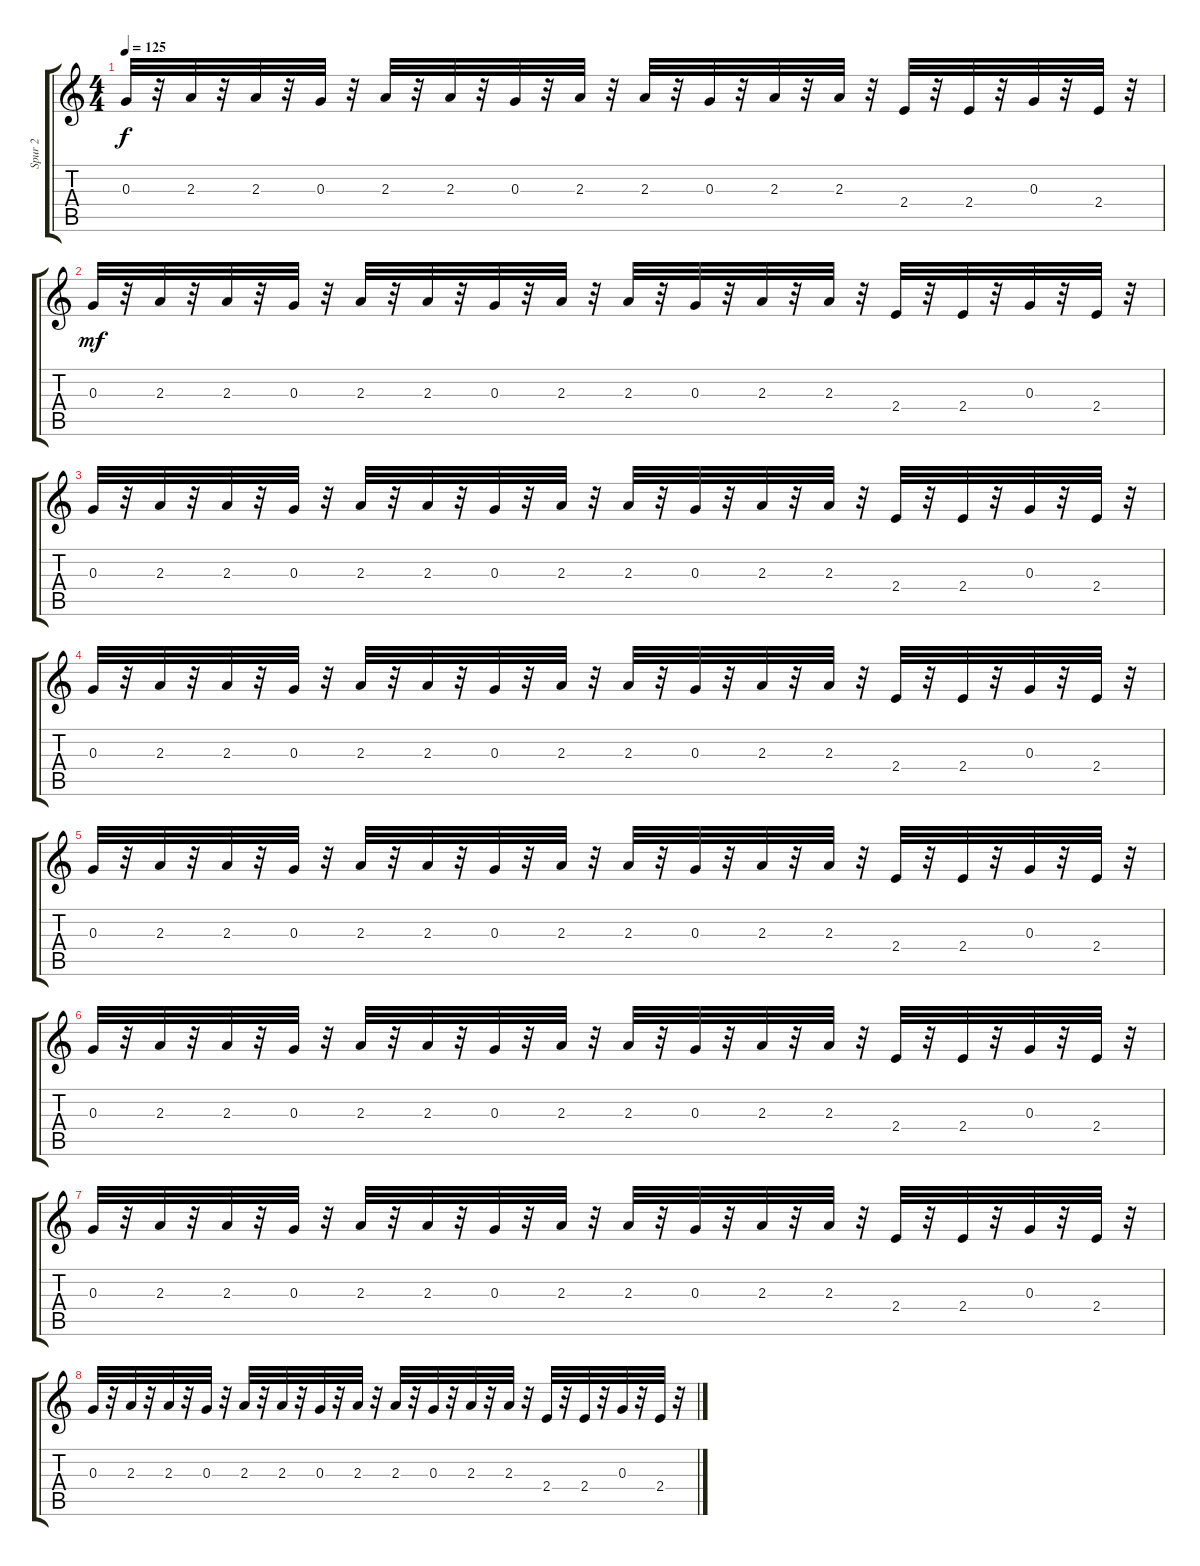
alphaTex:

\track ("Spur 2" "Spur 2") {instrument overdrivenguitar}
\staff {score tabs}
\tuning (E4 B3 G3 D3 A2 E2) {hide}
\ts (4 4)
\tempo 125
\clef g2
\ks c
0.3.32{dy f} r.32 2.3.32 r.32 2.3.32 r.32 0.3.32 r.32 2.3.32 r.32 2.3.32 r.32 0.3.32 r.32 2.3.32 r.32 2.3.32 r.32 0.3.32 r.32 2.3.32 r.32 2.3.32 r.32 2.4.32 r.32 2.4.32 r.32 0.3.32 r.32 2.4.32 r.32 |
0.3.32{dy mf} r.32 2.3.32 r.32 2.3.32 r.32 0.3.32 r.32 2.3.32 r.32 2.3.32 r.32 0.3.32 r.32 2.3.32 r.32 2.3.32 r.32 0.3.32 r.32 2.3.32 r.32 2.3.32 r.32 2.4.32 r.32 2.4.32 r.32 0.3.32 r.32 2.4.32 r.32 |
0.3.32 r.32 2.3.32 r.32 2.3.32 r.32 0.3.32 r.32 2.3.32 r.32 2.3.32 r.32 0.3.32 r.32 2.3.32 r.32 2.3.32 r.32 0.3.32 r.32 2.3.32 r.32 2.3.32 r.32 2.4.32 r.32 2.4.32 r.32 0.3.32 r.32 2.4.32 r.32 |
0.3.32 r.32 2.3.32 r.32 2.3.32 r.32 0.3.32 r.32 2.3.32 r.32 2.3.32 r.32 0.3.32 r.32 2.3.32 r.32 2.3.32 r.32 0.3.32 r.32 2.3.32 r.32 2.3.32 r.32 2.4.32 r.32 2.4.32 r.32 0.3.32 r.32 2.4.32 r.32 |
0.3.32 r.32 2.3.32 r.32 2.3.32 r.32 0.3.32 r.32 2.3.32 r.32 2.3.32 r.32 0.3.32 r.32 2.3.32 r.32 2.3.32 r.32 0.3.32 r.32 2.3.32 r.32 2.3.32 r.32 2.4.32 r.32 2.4.32 r.32 0.3.32 r.32 2.4.32 r.32 |
0.3.32 r.32 2.3.32 r.32 2.3.32 r.32 0.3.32 r.32 2.3.32 r.32 2.3.32 r.32 0.3.32 r.32 2.3.32 r.32 2.3.32 r.32 0.3.32 r.32 2.3.32 r.32 2.3.32 r.32 2.4.32 r.32 2.4.32 r.32 0.3.32 r.32 2.4.32 r.32 |
0.3.32 r.32 2.3.32 r.32 2.3.32 r.32 0.3.32 r.32 2.3.32 r.32 2.3.32 r.32 0.3.32 r.32 2.3.32 r.32 2.3.32 r.32 0.3.32 r.32 2.3.32 r.32 2.3.32 r.32 2.4.32 r.32 2.4.32 r.32 0.3.32 r.32 2.4.32 r.32 |
0.3.32 r.32 2.3.32 r.32 2.3.32 r.32 0.3.32 r.32 2.3.32 r.32 2.3.32 r.32 0.3.32 r.32 2.3.32 r.32 2.3.32 r.32 0.3.32 r.32 2.3.32 r.32 2.3.32 r.32 2.4.32 r.32 2.4.32 r.32 0.3.32 r.32 2.4.32 r.32
